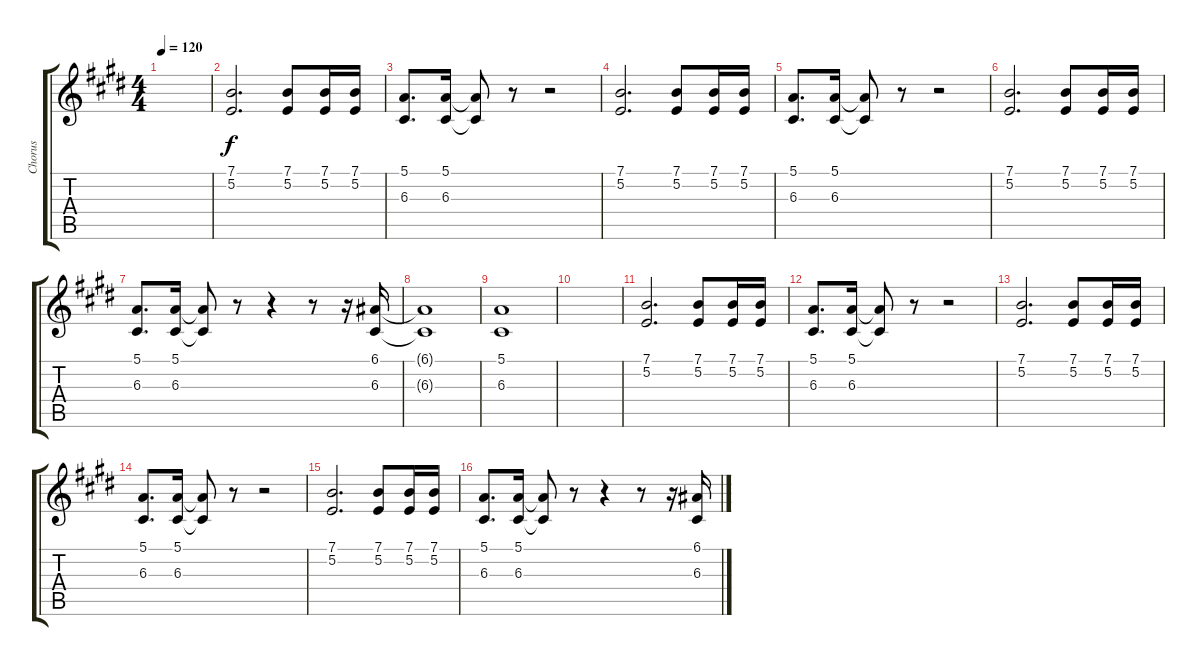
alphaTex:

\track ("Chorus" "Chorus") {instrument pad4choir}
\staff {score tabs}
\tuning (E4 B3 G3 D3 A2 E2) {hide}
\ts (4 4)
\tempo 120
\clef g2
\ks e
|
(7.1 5.2).2{d} (7.1 5.2).8 (7.1 5.2).16 (7.1 5.2).16 |
(5.1 6.3).8{d} (5.1 6.3).16 (5.1{t} 6.3{t}).8 r.8 r.2 |
(7.1 5.2).2{d} (7.1 5.2).8 (7.1 5.2).16 (7.1 5.2).16 |
(5.1 6.3).8{d} (5.1 6.3).16 (5.1{t} 6.3{t}).8 r.8 r.2 |
(7.1 5.2).2{d} (7.1 5.2).8 (7.1 5.2).16 (7.1 5.2).16 |
(5.1 6.3).8{d} (5.1 6.3).16 (5.1{t} 6.3{t}).8 r.8 r.4 r.8 r.16 (6.1 6.3).16 |
(6.1{t} 6.3{t}).1 |
(5.1 6.3).1 |
|
(7.1 5.2).2{d} (7.1 5.2).8 (7.1 5.2).16 (7.1 5.2).16 |
(5.1 6.3).8{d} (5.1 6.3).16 (5.1{t} 6.3{t}).8 r.8 r.2 |
(7.1 5.2).2{d} (7.1 5.2).8 (7.1 5.2).16 (7.1 5.2).16 |
(5.1 6.3).8{d} (5.1 6.3).16 (5.1{t} 6.3{t}).8 r.8 r.2 |
(7.1 5.2).2{d} (7.1 5.2).8 (7.1 5.2).16 (7.1 5.2).16 |
(5.1 6.3).8{d} (5.1 6.3).16 (5.1{t} 6.3{t}).8 r.8 r.4 r.8 r.16 (6.1 6.3).16
